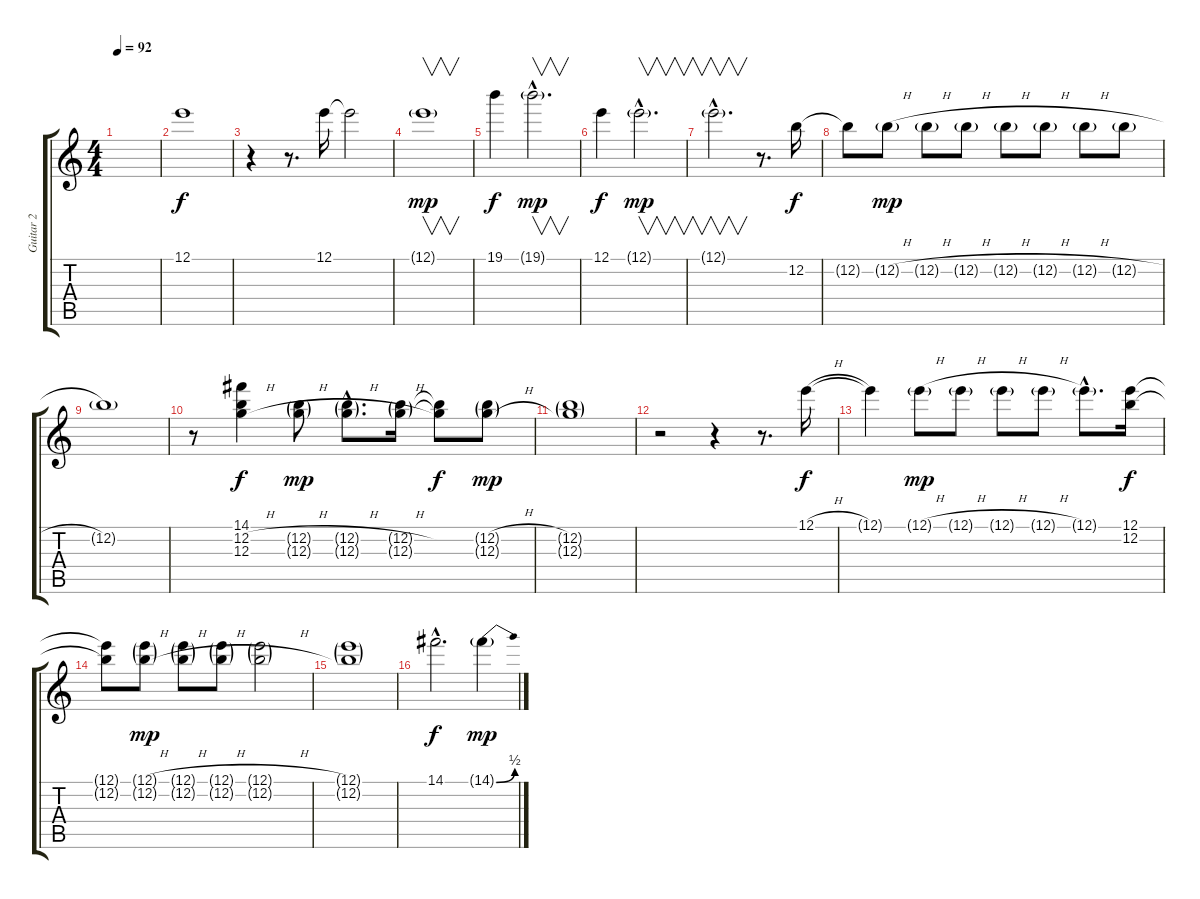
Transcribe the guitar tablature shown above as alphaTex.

\track ("Guitar 2" "Guitar 2") {instrument electricguitarclean}
\staff {score tabs}
\tuning (E4 B3 G3 D3 A2 E2) {hide}
\ts (4 4)
\tempo 92
\clef g2
\ks c
|
12.1.1 |
r.4 r.8{d volume 3} 12.1.16{volume 13} 12.1{t}.2 |
12.1{g}.1{v dy mp} |
19.1.4{dy f volume 13} 19.1{g hac}.2{v d dy mp} |
12.1.4{dy f volume 13} 12.1{g hac}.2{v d dy mp} |
12.1{g hac}.2{v d} r.8{d} 12.2.16{dy f} |
12.2{t}.8 12.2{h g}.8{dy mp} 12.2{h g}.8 12.2{h g}.8 12.2{h g}.8 12.2{h g}.8 12.2{h g}.8 12.2{h g}.8 |
12.2{g}.1 |
r.8{volume 3} (14.1 12.2{h} 12.3{h}).4{dy f volume 13} (12.2{h g} 12.3{h g}).8{dy mp} (12.2{h g hac} 12.3{h g hac}).8{d} (12.2{h g} 12.3{h g}).16 (12.2{t} 12.3{t}).8{dy f} (12.2{h g} 12.3{h g}).8{dy mp} |
(12.2{g} 12.3{g}).1 |
r.2 r.4 r.8{d volume 3} 12.1{h}.16{dy f volume 13} |
12.1{t}.4 12.1{h g}.8{dy mp} 12.1{h g}.8 12.1{h g}.8 12.1{h g}.8 12.1{g hac}.8{d} (12.1 12.2).16{dy f} |
(12.1{t} 12.2{t}).8 (12.1{h g} 12.2{h g}).8{dy mp} (12.1{h g} 12.2{h g}).8 (12.1{h g} 12.2{h g}).8 (12.1{h g} 12.2{h g}).2 |
(12.1{g} 12.2{g}).1{volume 3} |
14.1{hac}.2{d dy f volume 13} 14.1{be (bend 0 0 60 2) g}.4{dy mp}
